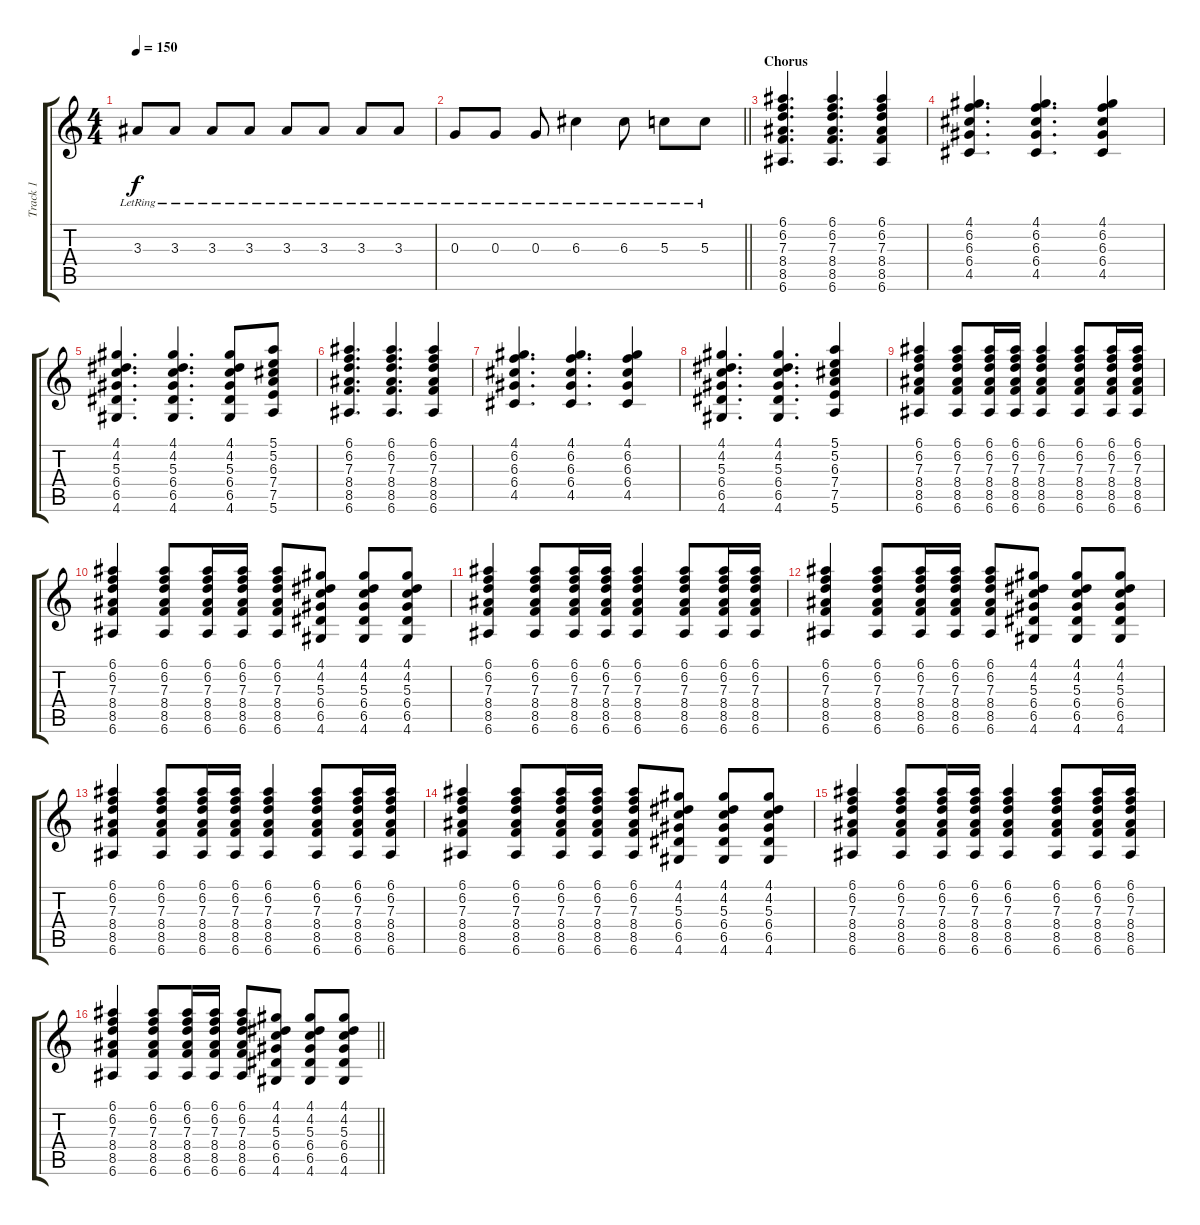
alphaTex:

\track ("Track 1" "Track 1") {instrument overdrivenguitar}
\staff {score tabs}
\tuning (E4 B3 G3 D3 A2 E2) {hide}
\ts (4 4)
\tempo 150
\clef g2
\ks c
3.3{lr}.8{dy f} 3.3{lr}.8 3.3{lr}.8 3.3{lr}.8 3.3{lr}.8 3.3{lr}.8 3.3{lr}.8 3.3{lr}.8 |
\barLineRight lightlight
0.3{lr}.8 0.3{lr}.8 0.3{lr}.8 6.3{lr}.4 6.3{lr}.8 5.3{lr}.8 5.3{lr}.8 |
\section ("" "Chorus")
(6.1 6.2 7.3 8.4 8.5 6.6).4{d} (6.1 6.2 7.3 8.4 8.5 6.6).4{d} (6.1 6.2 7.3 8.4 8.5 6.6).4 |
(4.1 6.2 6.3 6.4 4.5).4{d} (4.1 6.2 6.3 6.4 4.5).4{d} (4.1 6.2 6.3 6.4 4.5).4 |
(4.1 4.2 5.3 6.4 6.5 4.6).4{d} (4.1 4.2 5.3 6.4 6.5 4.6).4{d} (4.1 4.2 5.3 6.4 6.5 4.6).8 (5.1 5.2 6.3 7.4 7.5 5.6).8 |
(6.1 6.2 7.3 8.4 8.5 6.6).4{d} (6.1 6.2 7.3 8.4 8.5 6.6).4{d} (6.1 6.2 7.3 8.4 8.5 6.6).4 |
(4.1 6.2 6.3 6.4 4.5).4{d} (4.1 6.2 6.3 6.4 4.5).4{d} (4.1 6.2 6.3 6.4 4.5).4 |
(4.1 4.2 5.3 6.4 6.5 4.6).4{d} (4.1 4.2 5.3 6.4 6.5 4.6).4{d} (5.1 5.2 6.3 7.4 7.5 5.6).4 |
(6.1 6.2 7.3 8.4 8.5 6.6).4 (6.1 6.2 7.3 8.4 8.5 6.6).8 (6.1 6.2 7.3 8.4 8.5 6.6).16 (6.1 6.2 7.3 8.4 8.5 6.6).16 (6.1 6.2 7.3 8.4 8.5 6.6).4 (6.1 6.2 7.3 8.4 8.5 6.6).8 (6.1 6.2 7.3 8.4 8.5 6.6).16 (6.1 6.2 7.3 8.4 8.5 6.6).16 |
(6.1 6.2 7.3 8.4 8.5 6.6).4 (6.1 6.2 7.3 8.4 8.5 6.6).8 (6.1 6.2 7.3 8.4 8.5 6.6).16 (6.1 6.2 7.3 8.4 8.5 6.6).16 (6.1 6.2 7.3 8.4 8.5 6.6).8 (4.1 4.2 5.3 6.4 6.5 4.6).8 (4.1 4.2 5.3 6.4 6.5 4.6).8 (4.1 4.2 5.3 6.4 6.5 4.6).8 |
(6.1 6.2 7.3 8.4 8.5 6.6).4 (6.1 6.2 7.3 8.4 8.5 6.6).8 (6.1 6.2 7.3 8.4 8.5 6.6).16 (6.1 6.2 7.3 8.4 8.5 6.6).16 (6.1 6.2 7.3 8.4 8.5 6.6).4 (6.1 6.2 7.3 8.4 8.5 6.6).8 (6.1 6.2 7.3 8.4 8.5 6.6).16 (6.1 6.2 7.3 8.4 8.5 6.6).16 |
(6.1 6.2 7.3 8.4 8.5 6.6).4 (6.1 6.2 7.3 8.4 8.5 6.6).8 (6.1 6.2 7.3 8.4 8.5 6.6).16 (6.1 6.2 7.3 8.4 8.5 6.6).16 (6.1 6.2 7.3 8.4 8.5 6.6).8 (4.1 4.2 5.3 6.4 6.5 4.6).8 (4.1 4.2 5.3 6.4 6.5 4.6).8 (4.1 4.2 5.3 6.4 6.5 4.6).8 |
(6.1 6.2 7.3 8.4 8.5 6.6).4 (6.1 6.2 7.3 8.4 8.5 6.6).8 (6.1 6.2 7.3 8.4 8.5 6.6).16 (6.1 6.2 7.3 8.4 8.5 6.6).16 (6.1 6.2 7.3 8.4 8.5 6.6).4 (6.1 6.2 7.3 8.4 8.5 6.6).8 (6.1 6.2 7.3 8.4 8.5 6.6).16 (6.1 6.2 7.3 8.4 8.5 6.6).16 |
(6.1 6.2 7.3 8.4 8.5 6.6).4 (6.1 6.2 7.3 8.4 8.5 6.6).8 (6.1 6.2 7.3 8.4 8.5 6.6).16 (6.1 6.2 7.3 8.4 8.5 6.6).16 (6.1 6.2 7.3 8.4 8.5 6.6).8 (4.1 4.2 5.3 6.4 6.5 4.6).8 (4.1 4.2 5.3 6.4 6.5 4.6).8 (4.1 4.2 5.3 6.4 6.5 4.6).8 |
(6.1 6.2 7.3 8.4 8.5 6.6).4 (6.1 6.2 7.3 8.4 8.5 6.6).8 (6.1 6.2 7.3 8.4 8.5 6.6).16 (6.1 6.2 7.3 8.4 8.5 6.6).16 (6.1 6.2 7.3 8.4 8.5 6.6).4 (6.1 6.2 7.3 8.4 8.5 6.6).8 (6.1 6.2 7.3 8.4 8.5 6.6).16 (6.1 6.2 7.3 8.4 8.5 6.6).16 |
\barLineRight lightlight
(6.1 6.2 7.3 8.4 8.5 6.6).4 (6.1 6.2 7.3 8.4 8.5 6.6).8 (6.1 6.2 7.3 8.4 8.5 6.6).16 (6.1 6.2 7.3 8.4 8.5 6.6).16 (6.1 6.2 7.3 8.4 8.5 6.6).8 (4.1 4.2 5.3 6.4 6.5 4.6).8 (4.1 4.2 5.3 6.4 6.5 4.6).8 (4.1 4.2 5.3 6.4 6.5 4.6).8
